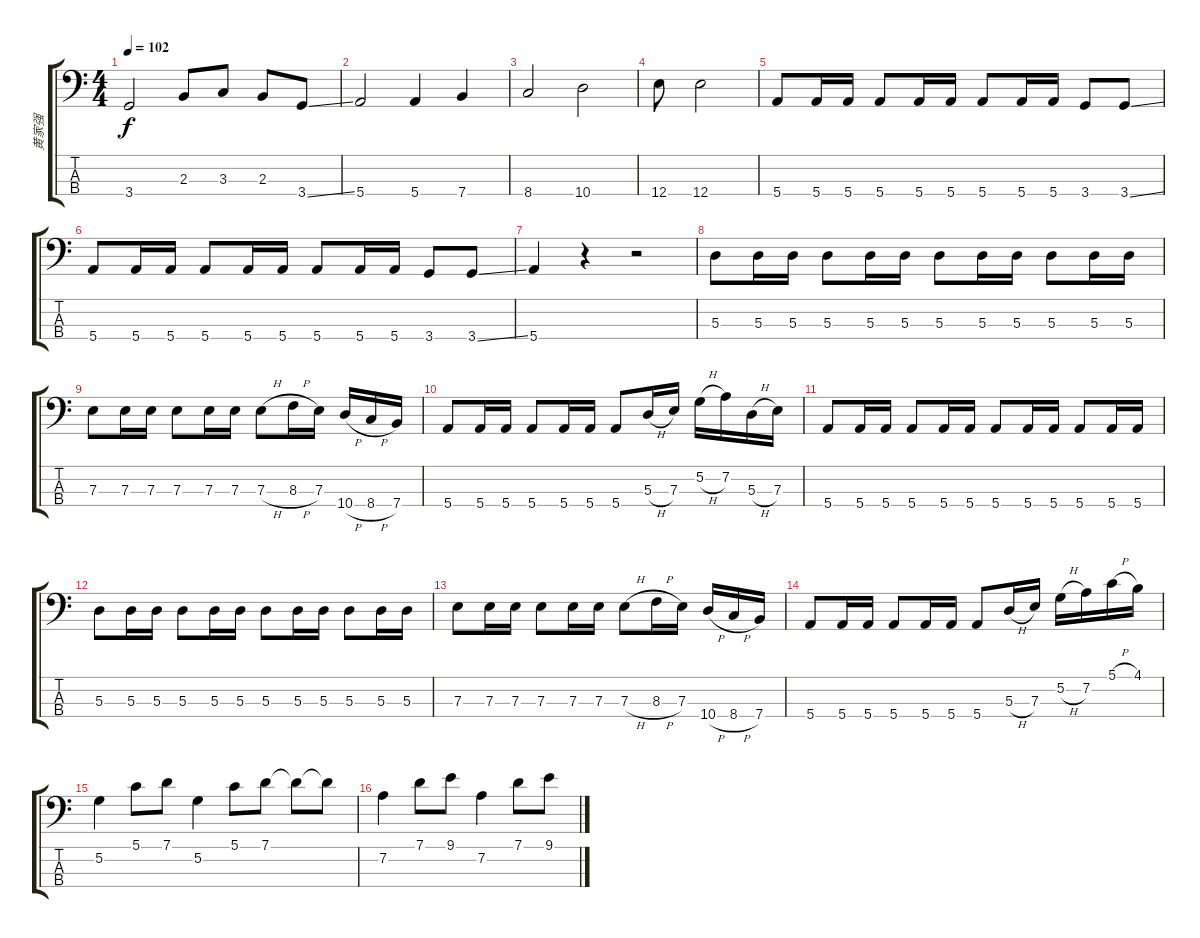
\track ("黄家强" "黄家强") {instrument electricbassfinger}
\staff {score tabs}
\tuning (G2 D2 A1 E1) {hide}
\ts (4 4)
\tempo 102
\clef f4
\ks c
3.4.2{dy f} 2.3.8 3.3.8 2.3.8 3.4{ss}.8 |
5.4.2 5.4.4 7.4.4 |
8.4.2 10.4.2 |
12.4.8 12.4.2 |
5.4.8 5.4.16 5.4.16 5.4.8 5.4.16 5.4.16 5.4.8 5.4.16 5.4.16 3.4.8 3.4{ss}.8 |
5.4.8 5.4.16 5.4.16 5.4.8 5.4.16 5.4.16 5.4.8 5.4.16 5.4.16 3.4.8 3.4{ss}.8 |
5.4.4 r.4 r.2 |
5.3.8 5.3.16 5.3.16 5.3.8 5.3.16 5.3.16 5.3.8 5.3.16 5.3.16 5.3.8 5.3.16 5.3.16 |
7.3.8 7.3.16 7.3.16 7.3.8 7.3.16 7.3.16 7.3{h}.8 8.3{h}.16 7.3.16 10.4{h}.16 8.4{h}.16 7.4.16 |
5.4.8 5.4.16 5.4.16 5.4.8 5.4.16 5.4.16 5.4.8 5.3{h}.16 7.3.16 5.2{h}.16 7.2.16 5.3{h}.16 7.3.16 |
5.4.8 5.4.16 5.4.16 5.4.8 5.4.16 5.4.16 5.4.8 5.4.16 5.4.16 5.4.8 5.4.16 5.4.16 |
5.3.8 5.3.16 5.3.16 5.3.8 5.3.16 5.3.16 5.3.8 5.3.16 5.3.16 5.3.8 5.3.16 5.3.16 |
7.3.8 7.3.16 7.3.16 7.3.8 7.3.16 7.3.16 7.3{h}.8 8.3{h}.16 7.3.16 10.4{h}.16 8.4{h}.16 7.4.16 |
5.4.8 5.4.16 5.4.16 5.4.8 5.4.16 5.4.16 5.4.8 5.3{h}.16 7.3.16 5.2{h}.16 7.2.16 5.1{h}.16 4.1.16 |
5.2.4 5.1.8 7.1.8 5.2.4 5.1.8 7.1.8 7.1{t}.8 7.1{t}.8 |
7.2.4 7.1.8 9.1.8 7.2.4 7.1.8 9.1.8
